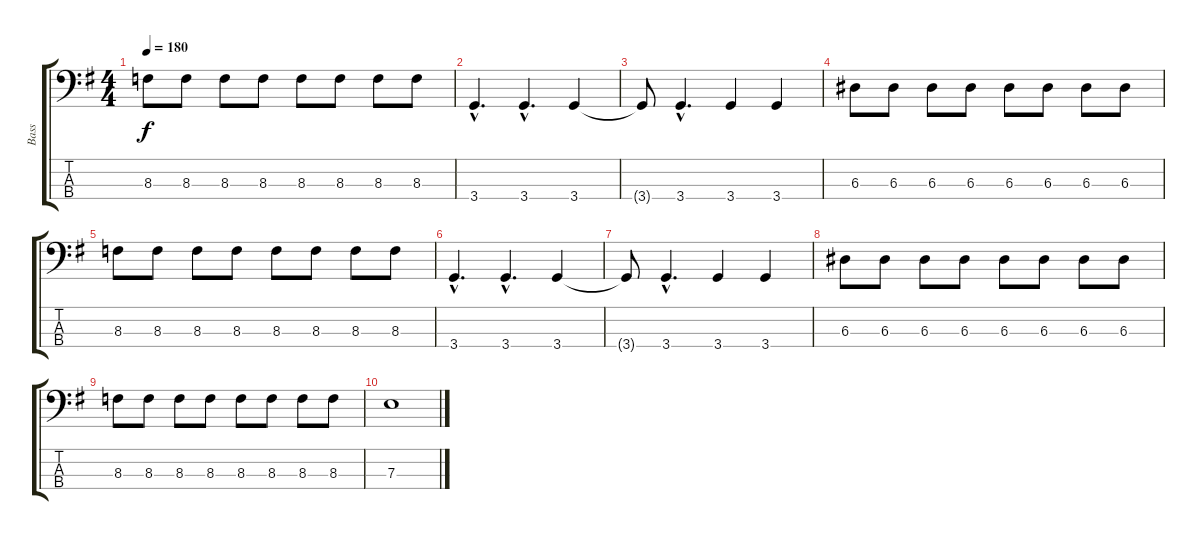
\track ("Bass" "Bass") {instrument electricbassfinger}
\staff {score tabs}
\tuning (G2 D2 A1 E1) {hide}
\ts (4 4)
\tempo 180
\clef f4
\ks g
8.3.8{dy f} 8.3.8 8.3.8 8.3.8 8.3.8 8.3.8 8.3.8 8.3.8 |
3.4{hac}.4{d} 3.4{hac}.4{d} 3.4.4 |
3.4{t}.8 3.4{hac}.4{d} 3.4.4 3.4.4 |
6.3.8 6.3.8 6.3.8 6.3.8 6.3.8 6.3.8 6.3.8 6.3.8 |
8.3.8 8.3.8 8.3.8 8.3.8 8.3.8 8.3.8 8.3.8 8.3.8 |
3.4{hac}.4{d} 3.4{hac}.4{d} 3.4.4 |
3.4{t}.8 3.4{hac}.4{d} 3.4.4 3.4.4 |
6.3.8 6.3.8 6.3.8 6.3.8 6.3.8 6.3.8 6.3.8 6.3.8 |
8.3.8 8.3.8 8.3.8 8.3.8 8.3.8 8.3.8 8.3.8 8.3.8 |
7.3.1
